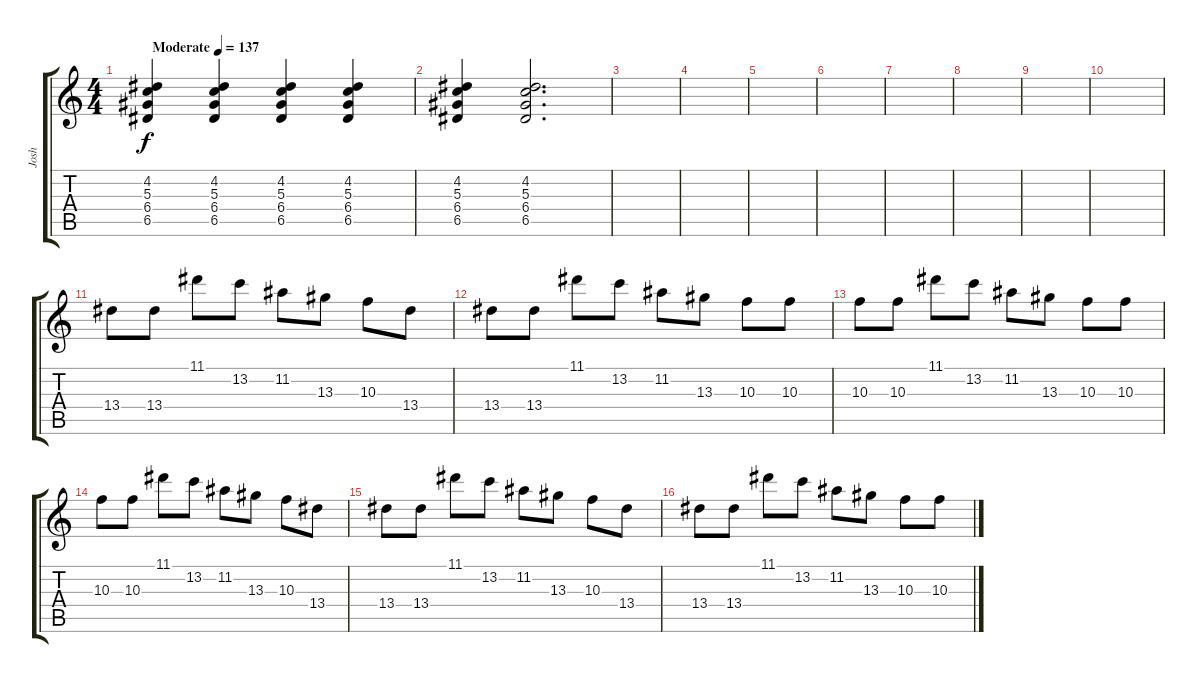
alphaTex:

\track ("Josh" "Josh") {instrument overdrivenguitar}
\staff {score tabs}
\tuning (E4 B3 G3 D3 A2 E2) {hide}
\ts (4 4)
\tempo (137 "Moderate")
\clef g2
\ks c
(4.2 5.3 6.4 6.5).4{dy f instrument overdrivenguitar} (4.2 5.3 6.4 6.5).4 (4.2 5.3 6.4 6.5).4 (4.2 5.3 6.4 6.5).4 |
(4.2 5.3 6.4 6.5).4 (4.2 5.3 6.4 6.5).2{d} |
|
|
|
|
|
|
|
|
13.4.8 13.4.8 11.1.8 13.2.8 11.2.8 13.3.8 10.3.8 13.4.8 |
13.4.8 13.4.8 11.1.8 13.2.8 11.2.8 13.3.8 10.3.8 10.3.8 |
10.3.8 10.3.8 11.1.8 13.2.8 11.2.8 13.3.8 10.3.8 10.3.8 |
10.3.8 10.3.8 11.1.8 13.2.8 11.2.8 13.3.8 10.3.8 13.4.8 |
13.4.8 13.4.8 11.1.8 13.2.8 11.2.8 13.3.8 10.3.8 13.4.8 |
13.4.8 13.4.8 11.1.8 13.2.8 11.2.8 13.3.8 10.3.8 10.3.8
